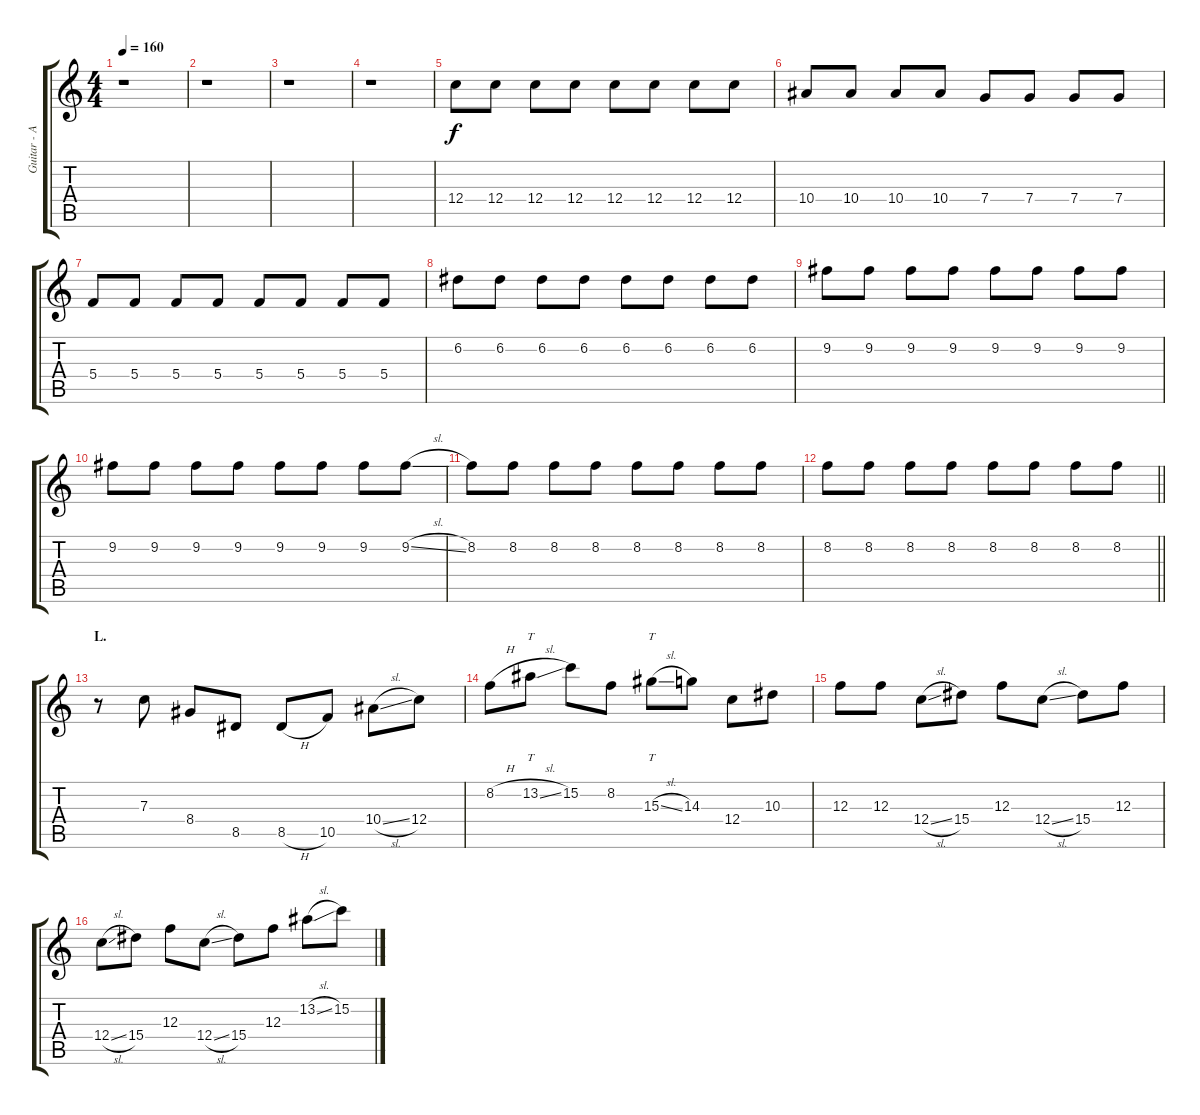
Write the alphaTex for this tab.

\track ("Guitar - Aux. Gtr. - Left" "Guitar - A") {instrument distortionguitar}
\staff {score tabs}
\tuning (D4 A3 F3 C3 G2 C2) {hide}
\ts (4 4)
\tempo 160
\clef g2
\ks c
r.1{dy f} |
r.1 |
r.1 |
r.1 |
12.4.8 12.4.8 12.4.8 12.4.8 12.4.8 12.4.8 12.4.8 12.4.8 |
10.4.8 10.4.8 10.4.8 10.4.8 7.4.8 7.4.8 7.4.8 7.4.8 |
5.4.8 5.4.8 5.4.8 5.4.8 5.4.8 5.4.8 5.4.8 5.4.8 |
6.2.8 6.2.8 6.2.8 6.2.8 6.2.8 6.2.8 6.2.8 6.2.8 |
9.2.8 9.2.8 9.2.8 9.2.8 9.2.8 9.2.8 9.2.8 9.2.8 |
9.2.8 9.2.8 9.2.8 9.2.8 9.2.8 9.2.8 9.2.8 9.2{sl}.8 |
8.2.8 8.2.8 8.2.8 8.2.8 8.2.8 8.2.8 8.2.8 8.2.8 |
\barLineRight lightlight
8.2.8 8.2.8 8.2.8 8.2.8 8.2.8 8.2.8 8.2.8 8.2.8 |
\section ("" "L.")
r.8 7.3.8 8.4.8 8.5.8 8.5{h}.8 10.5.8 10.4{sl}.8 12.4.8 |
8.2{h}.8 13.2{sl}.8{tt} 15.2.8 8.2.8 15.3{sl}.8{tt} 14.3.8 12.4.8 10.3.8 |
12.3.8 12.3.8 12.4{sl}.8 15.4.8 12.3.8 12.4{sl}.8 15.4.8 12.3.8 |
12.4{sl}.8 15.4.8 12.3.8 12.4{sl}.8 15.4.8 12.3.8 13.2{sl}.8 15.2.8
